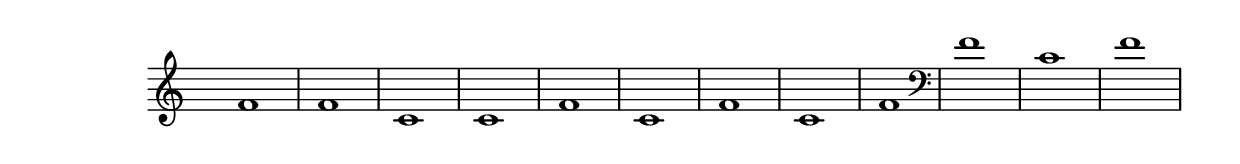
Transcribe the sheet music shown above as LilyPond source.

\version "2.16.0"

%%\header { texidoc="1 - Nota Nova"}

\relative c' {
  \override Staff.TimeSignature #'transparent = ##t
  \override Score.BarNumber #'transparent = ##t
  \override Score.RehearsalMark #'font-size = #-2

  %% CLARINETE
  \tag #'cl {
    f1
  }
  %% FLAUTA
  \tag #'fl {
    f
  }
  %% OBOÉ
  \tag #'ob {
    c
  }
  %% SAX ALTO
  \tag #'saxa {
    c
  }
  %% SAX TENOR
  \tag #'saxt {
    f  
  }
  %% SAX GENES
  \tag #'saxg {
    c
  }
  %% TROMPETE
  \tag #'tpt {
    f  
  }
  %% TROMPA
  \tag #'tpa {
    c
  }
  %% TROMPA OP
  \tag #'tpaop {
    f  
  }
  %% TROMBONE
  \tag #'tbn {
    \clef bass
    f
  }
  %% TUBA MIB
  \tag #'tbamib {
    \clef bass
    c
  }
  %% TUBA SIB
  \tag #'tbasib {
    \clef bass
    f
  }

  %% END DOCUMENT
}
